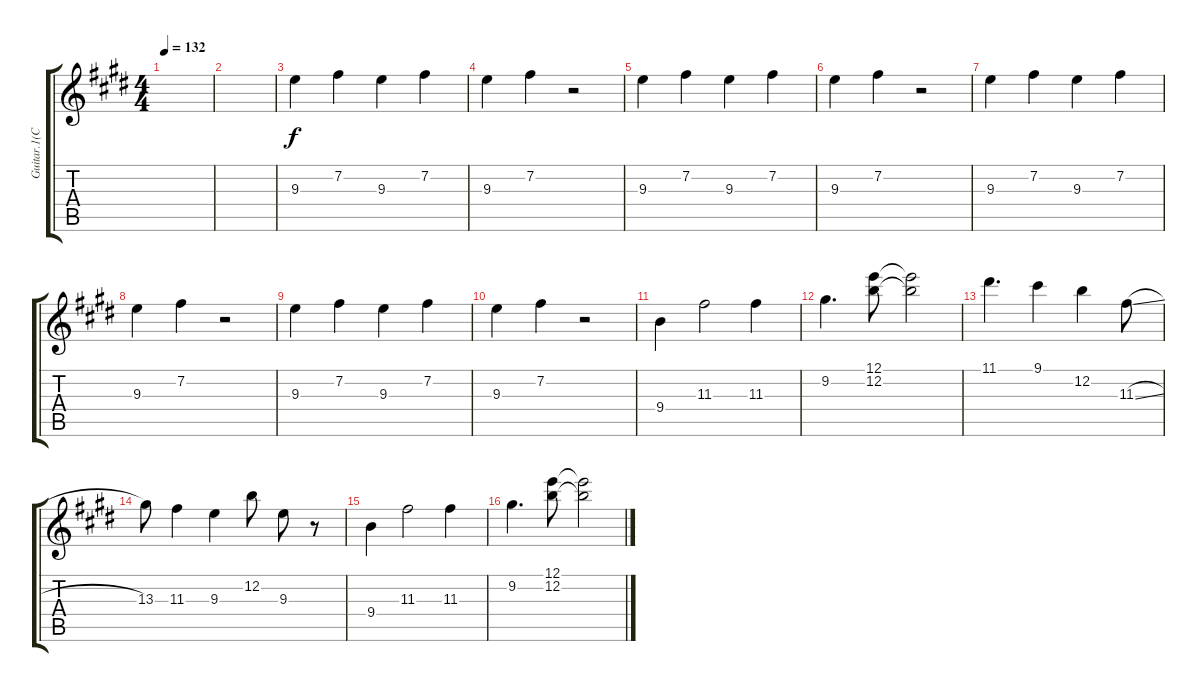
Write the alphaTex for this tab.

\track ("Guitar.1(Crunch)" "Guitar.1(C") {instrument overdrivenguitar}
\staff {score tabs}
\tuning (E4 B3 G3 D3 A2 E2) {hide}
\ts (4 4)
\tempo 132
\clef g2
\ks e
|
|
9.3.4 7.2.4 9.3.4 7.2.4 |
9.3.4 7.2.4 r.2 |
9.3.4 7.2.4 9.3.4 7.2.4 |
9.3.4 7.2.4 r.2 |
9.3.4 7.2.4 9.3.4 7.2.4 |
9.3.4 7.2.4 r.2 |
9.3.4 7.2.4 9.3.4 7.2.4 |
9.3.4 7.2.4 r.2 |
9.4.4 11.3.2 11.3.4 |
9.2.4{d} (12.1 12.2).8 (12.1{t} 12.2{t}).2 |
11.1.4{d} 9.1.4 12.2.4 11.3{sl}.8 |
13.3.8 11.3.4 9.3.4 12.2.8 9.3.8 r.8 |
9.4.4 11.3.2 11.3.4 |
9.2.4{d} (12.1 12.2).8 (12.1{t} 12.2{t}).2
